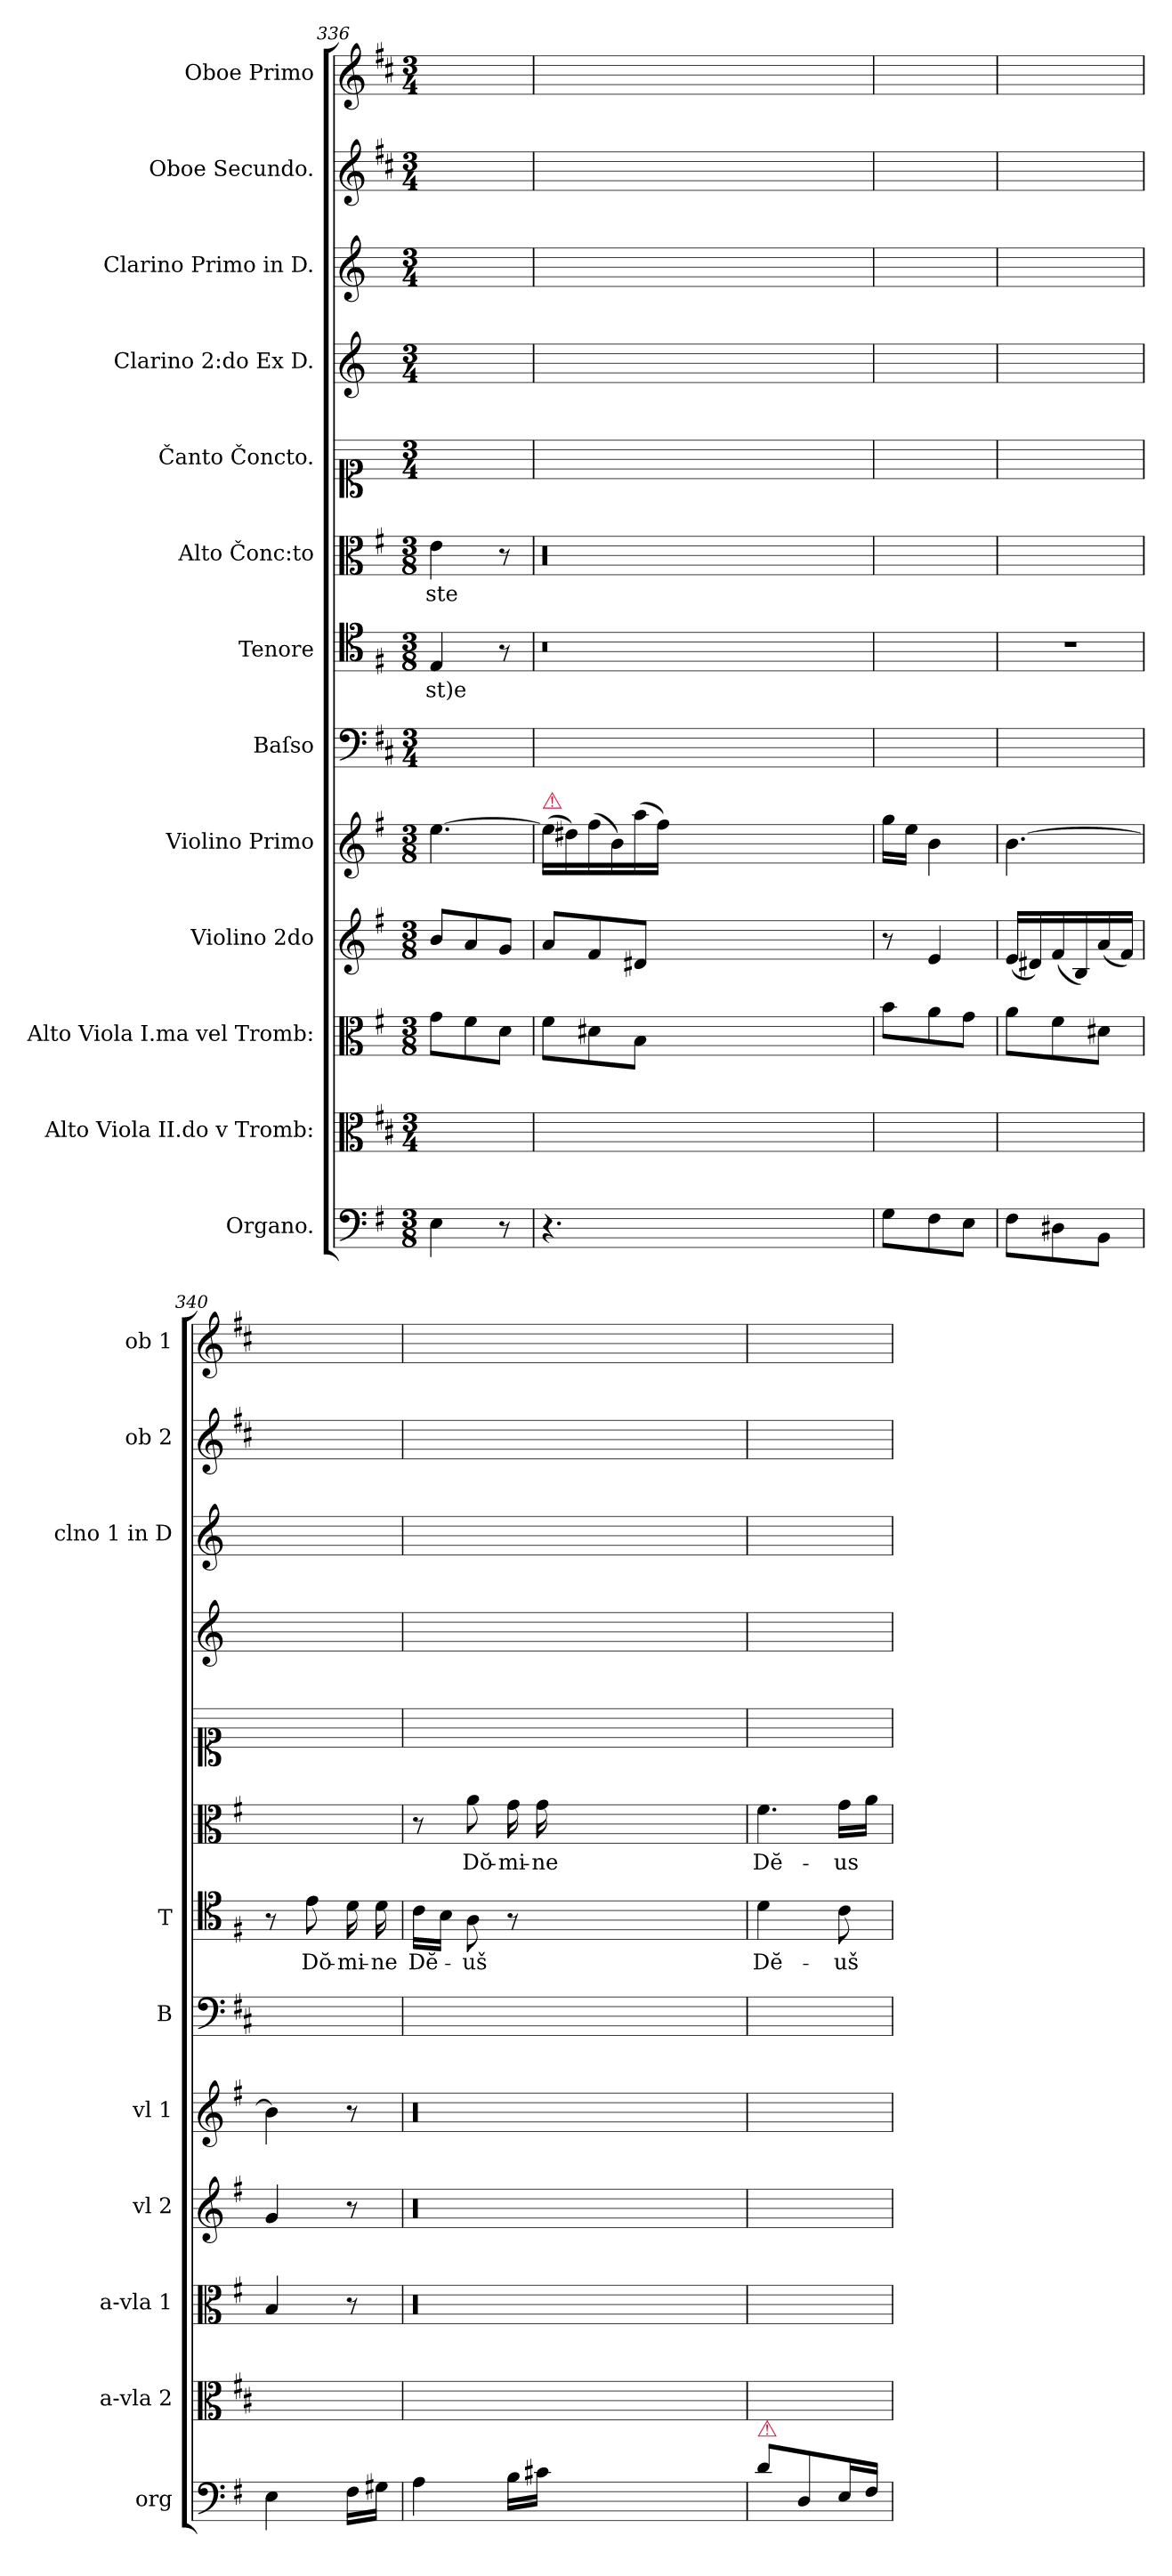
**kern	**kern	**kern	**kern	**kern	**kern	**kern	**text	**kern	**text	**kern	**kern	**kern	**kern	**kern
*part13	*part12	*part11	*part10	*part9	*part8	*part7	*part7	*part6	*part6	*part5	*part4	*part3	*part2	*part1
*staff13	*staff12	*staff11	*staff10	*staff9	*staff8	*staff7	*staff7	*staff6	*staff6	*staff5	*staff4	*staff3	*staff2	*staff1
*I"Organo.	*I"Alto Viola II.do v Tromb:	*I"Alto Viola I.ma vel Tromb:	*I"Violino 2do	*I"Violino Primo	*I"Baſso	*I"Tenore	*	*I"Alto Čonc:to	*	*I"Čanto Čoncto.	*I"Clarino 2:do Ex D.	*I"Clarino Primo in D.	*I"Oboe Secundo.	*I"Oboe Primo
*I'org	*I'a-vla 2	*I'a-vla 1	*I'vl 2	*I'vl 1	*I'B	*I'T	*	*	*	*	*	*I'clno 1 in D	*I'ob 2	*I'ob 1
*clefF4	*clefC3	*clefC3	*clefG2	*clefG2	*clefF4	*clefC4	*	*clefC3	*	*clefC1	*clefG2	*clefG2	*clefG2	*clefG2
*	*	*	*	*	*	*	*	*	*	*	*ITrd-1c-2	*ITrd-1c-2	*	*
*k[f#]	*k[f#c#]	*k[f#]	*k[f#]	*k[f#]	*k[f#c#]	*k[f#]	*	*k[f#]	*	*k[]	*k[f#c#]	*k[f#c#]	*k[f#c#]	*k[f#c#]
*M3/8	*M3/4	*M3/8	*M3/8	*M3/8	*M3/4	*M3/8	*	*M3/8	*	*M3/4	*M3/4	*M3/4	*M3/4	*M3/4
=336	=336	=336	=336	=336	=336	=336	=336	=336	=336	=336	=336	=336	=336	=336
4E\	4.ryy	8g\L	8b/L	[4.ee\	4.ryy	4E/	-st)e	4e\	-ste	4.ryy	4.ryy	4.ryy	4.ryy	4.ryy
.	.	8f#\	8a/	.	.	.	.	.	.	.	.	.	.	.
8r	.	8d\J	8g/J	.	.	8r	.	8r	.	.	.	.	.	.
=337	=337	=337	=337	=337	=337	=337	=337	=337	=337	=337	=337	=337	=337	=337
!	!	!	!	!LO:TX:a:color=crimson:t=⚠	!	!	!	!	!	!	!	!	!	!
!	!	!	!	!	!	!LO:N:vis=0	!	!LO:N:vis=00	!	!	!	!	!	!
4.r	4.ryy	8f#\L	8a/L	(16ee\LL]	4.ryy	2.r	.	1.r	.	4.ryy	4.ryy	4.ryy	4.ryy	4.ryy
.	.	.	.	16dd#X\)	.	.	.	.	.	.	.	.	.	.
.	.	8d#X\	8f#/	(16ff#\	.	.	.	.	.	.	.	.	.	.
.	.	.	.	16b\)	.	.	.	.	.	.	.	.	.	.
.	.	8B\J	8d#X/J	(16aa\	.	.	.	.	.	.	.	.	.	.
.	.	.	.	16ff#\JJ)	.	.	.	.	.	.	.	.	.	.
1ryy	1ryy	1ryy	1ryy	1ryy	1ryy	.	.	.	.	1ryy	1ryy	1ryy	1ryy	1ryy
.	.	.	.	.	.	2.ryy	.	.	.	.	.	.	.	.
8ryy	8ryy	8ryy	8ryy	8ryy	8ryy	.	.	.	.	8ryy	8ryy	8ryy	8ryy	8ryy
=338	=338	=338	=338	=338	=338	=338	=338	=338	=338	=338	=338	=338	=338	=338
8G\L	4.ryy	8b\L	8r	16gg\LL	4.ryy	4.ryy	.	4.ryy	.	4.ryy	4.ryy	4.ryy	4.ryy	4.ryy
.	.	.	.	16ee\JJ	.	.	.	.	.	.	.	.	.	.
8F#\	.	8a\	4e/	4b\	.	.	.	.	.	.	.	.	.	.
8E\J	.	8g\J	.	.	.	.	.	.	.	.	.	.	.	.
=339	=339	=339	=339	=339	=339	=339	=339	=339	=339	=339	=339	=339	=339	=339
8F#\L	4.ryy	8a\L	(16e/LL	[4.b\	4.ryy	4.r	.	4.ryy	.	4.ryy	4.ryy	4.ryy	4.ryy	4.ryy
.	.	.	16d#X/)	.	.	.	.	.	.	.	.	.	.	.
8D#X\	.	8f#\	(16f#/	.	.	.	.	.	.	.	.	.	.	.
.	.	.	16B/)	.	.	.	.	.	.	.	.	.	.	.
8BB\J	.	8d#X\J	(16a/	.	.	.	.	.	.	.	.	.	.	.
.	.	.	16f#/JJ)	.	.	.	.	.	.	.	.	.	.	.
=340	=340	=340	=340	=340	=340	=340	=340	=340	=340	=340	=340	=340	=340	=340
4E\	4.ryy	4B/	4g/	4b\]	4.ryy	8r	.	4.ryy	.	4.ryy	4.ryy	4.ryy	4.ryy	4.ryy
.	.	.	.	.	.	8e\	Dŏ-	.	.	.	.	.	.	.
16F#\LL	.	8r	8r	8r	.	16d\	-mi-	.	.	.	.	.	.	.
16G#X\JJ	.	.	.	.	.	16d\	-ne	.	.	.	.	.	.	.
=341	=341	=341	=341	=341	=341	=341	=341	=341	=341	=341	=341	=341	=341	=341
!	!	!LO:N:vis=00	!LO:N:vis=00	!LO:N:vis=00	!	!	!	!	!	!	!	!	!	!
4A\	4.ryy	1.r	1.r	1.r	4.ryy	16c\LL	Dĕ-	8r	.	4.ryy	4.ryy	4.ryy	4.ryy	4.ryy
.	.	.	.	.	.	16B\JJ	.	.	.	.	.	.	.	.
.	.	.	.	.	.	8A\	-uš	8a\	Dŏ-	.	.	.	.	.
16B\LL	.	.	.	.	.	8r	.	16g\	-mi-	.	.	.	.	.
16c#X\JJ	.	.	.	.	.	.	.	16g\	-ne	.	.	.	.	.
1ryy	1ryy	.	.	.	1ryy	1ryy	.	1ryy	.	1ryy	1ryy	1ryy	1ryy	1ryy
8ryy	8ryy	.	.	.	8ryy	8ryy	.	8ryy	.	8ryy	8ryy	8ryy	8ryy	8ryy
=342	=342	=342	=342	=342	=342	=342	=342	=342	=342	=342	=342	=342	=342	=342
!LO:TX:a:color=crimson:t=⚠	!	!	!	!	!	!	!	!	!	!	!	!	!	!
!	!	!	!	!	!	!	!	!LO:N:vis=4.	!	!	!	!	!	!
8d\L	4.ryy	4.ryy	4.ryy	4.ryy	4.ryy	4d\	Dĕ-	4f#\	Dĕ-	4.ryy	4.ryy	4.ryy	4.ryy	4.ryy
8D/	.	.	.	.	.	.	.	.	.	.	.	.	.	.
16E/L	.	.	.	.	.	8c\	-uš	16g\LL	us	.	.	.	.	.
16F#/JJ	.	.	.	.	.	.	.	16a\JJ	.	.	.	.	.	.
=	=	=	=	=	=	=	=	=	=	=	=	=	=	=
*-	*-	*-	*-	*-	*-	*-	*-	*-	*-	*-	*-	*-	*-	*-
